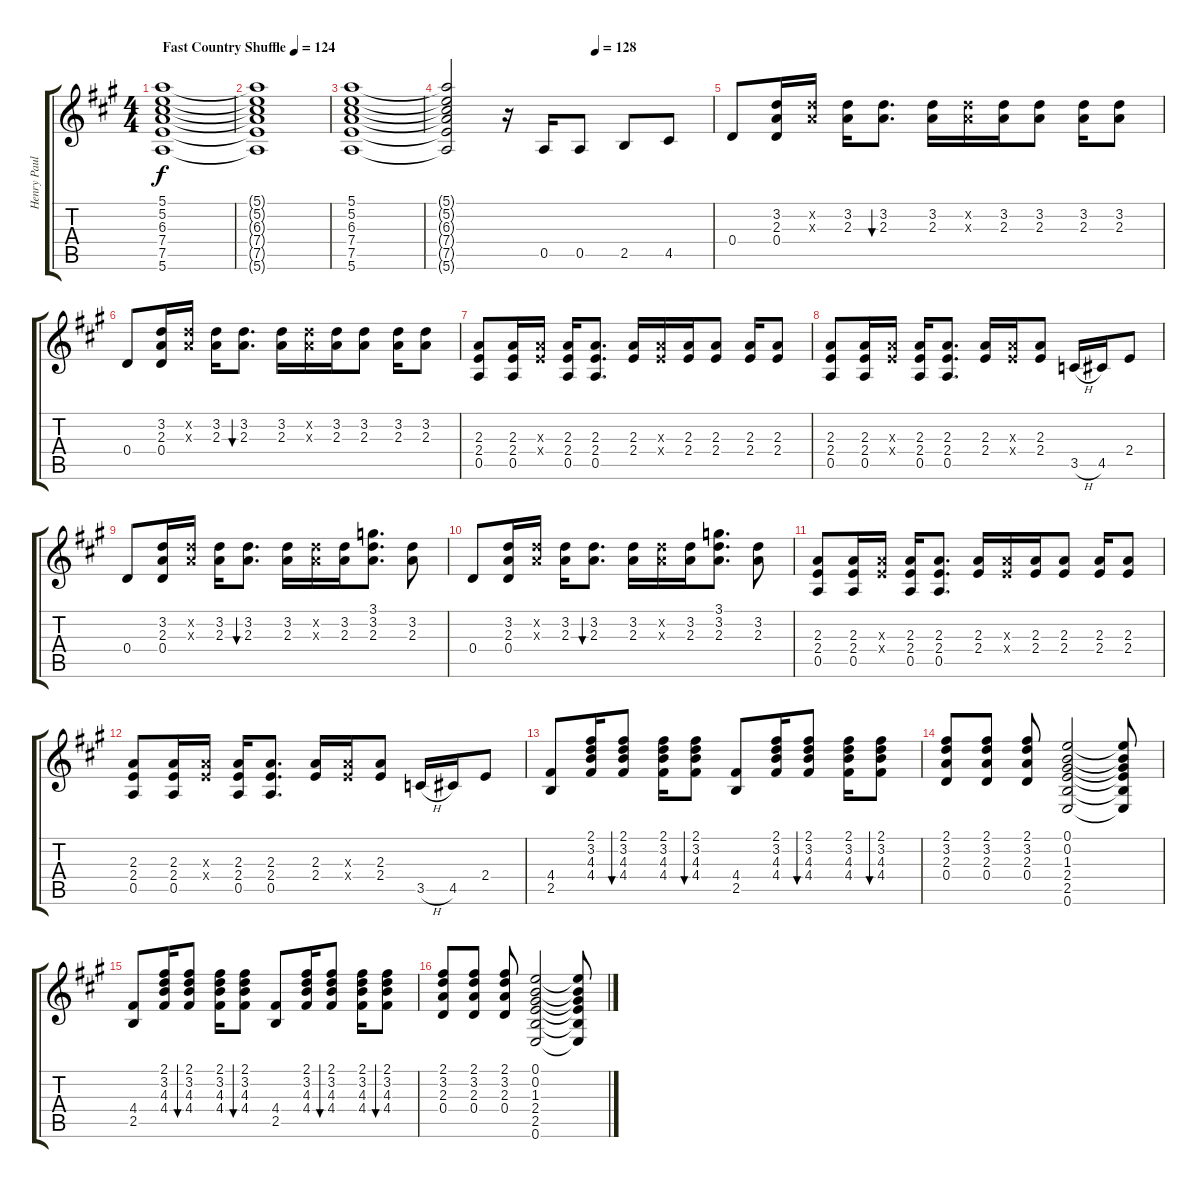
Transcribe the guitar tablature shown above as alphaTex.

\track ("Henry Paul Guitar" "Henry Paul") {instrument electricguitarclean}
\staff {score tabs}
\tuning (E4 B3 G3 D3 A2 E2) {hide}
\ts (4 4)
\tempo (124 "Fast Country Shuffle")
\clef g2
\ks a
(5.1 5.2 6.3 7.4 7.5 5.6).1{dy f instrument electricguitarclean} |
(5.1{t} 5.2{t} 6.3{t} 7.4{t} 7.5{t} 5.6{t}).1 |
(5.1 5.2 6.3 7.4 7.5 5.6).1 |
\tempo (128 0.5625)
(5.1{t} 5.2{t} 6.3{t} 7.4{t} 7.5{t} 5.6{t}).2 r.16 0.5.16 0.5.8 2.5.8 4.5.8 |
0.4.8 (3.2 2.3 0.4).16 (3.2{x} 2.3{x}).16 (3.2 2.3).16 (3.2 2.3).8{d bu 60} (3.2 2.3).16 (3.2{x} 2.3{x}).16 (3.2 2.3).16 (3.2 2.3).8 (3.2 2.3).16 (3.2 2.3).8 |
0.4.8 (3.2 2.3 0.4).16 (3.2{x} 2.3{x}).16 (3.2 2.3).16 (3.2 2.3).8{d bu 60} (3.2 2.3).16 (3.2{x} 2.3{x}).16 (3.2 2.3).16 (3.2 2.3).8 (3.2 2.3).16 (3.2 2.3).8 |
(2.3 2.4 0.5).8 (2.3 2.4 0.5).16 (2.3{x} 2.4{x}).16 (2.3 2.4 0.5).16 (2.3 2.4 0.5).8{d} (2.3 2.4).16 (2.3{x} 2.4{x}).16 (2.3 2.4).16 (2.3 2.4).8 (2.3 2.4).16 (2.3 2.4).8 |
(2.3 2.4 0.5).8 (2.3 2.4 0.5).16 (2.3{x} 2.4{x}).16 (2.3 2.4 0.5).16 (2.3 2.4 0.5).8{d} (2.3 2.4).16 (2.3{x} 2.4{x}).16 (2.3 2.4).8 3.5{h}.16 4.5.16 2.4.8 |
0.4.8 (3.2 2.3 0.4).16 (3.2{x} 2.3{x}).16 (3.2 2.3).16 (3.2 2.3).8{d bu 60} (3.2 2.3).16 (3.2{x} 2.3{x}).16 (3.2 2.3).16 (3.1 3.2 2.3).8{d} (3.2 2.3).8 |
0.4.8 (3.2 2.3 0.4).16 (3.2{x} 2.3{x}).16 (3.2 2.3).16 (3.2 2.3).8{d bu 60} (3.2 2.3).16 (3.2{x} 2.3{x}).16 (3.2 2.3).16 (3.1 3.2 2.3).8{d} (3.2 2.3).8 |
(2.3 2.4 0.5).8 (2.3 2.4 0.5).16 (2.3{x} 2.4{x}).16 (2.3 2.4 0.5).16 (2.3 2.4 0.5).8{d} (2.3 2.4).16 (2.3{x} 2.4{x}).16 (2.3 2.4).16 (2.3 2.4).8 (2.3 2.4).16 (2.3 2.4).8 |
(2.3 2.4 0.5).8 (2.3 2.4 0.5).16 (2.3{x} 2.4{x}).16 (2.3 2.4 0.5).16 (2.3 2.4 0.5).8{d} (2.3 2.4).16 (2.3{x} 2.4{x}).16 (2.3 2.4).8 3.5{h}.16 4.5.16 2.4.8 |
(4.4 2.5).8 (2.1 3.2 4.3 4.4).16 (2.1 3.2 4.3 4.4).8{bu 60} (2.1 3.2 4.3 4.4).16 (2.1 3.2 4.3 4.4).8{bu 60} (4.4 2.5).8 (2.1 3.2 4.3 4.4).16 (2.1 3.2 4.3 4.4).8{bu 60} (2.1 3.2 4.3 4.4).16 (2.1 3.2 4.3 4.4).8{bu 60} |
(2.1 3.2 2.3 0.4).8 (2.1 3.2 2.3 0.4).8 (2.1 3.2 2.3 0.4).8 (0.1 0.2 1.3 2.4 2.5 0.6).2 (0.1{t} 0.2{t} 1.3{t} 2.4{t} 2.5{t} 0.6{t}).8 |
(4.4 2.5).8 (2.1 3.2 4.3 4.4).16 (2.1 3.2 4.3 4.4).8{bu 60} (2.1 3.2 4.3 4.4).16 (2.1 3.2 4.3 4.4).8{bu 60} (4.4 2.5).8 (2.1 3.2 4.3 4.4).16 (2.1 3.2 4.3 4.4).8{bu 60} (2.1 3.2 4.3 4.4).16 (2.1 3.2 4.3 4.4).8{bu 60} |
(2.1 3.2 2.3 0.4).8 (2.1 3.2 2.3 0.4).8 (2.1 3.2 2.3 0.4).8 (0.1 0.2 1.3 2.4 2.5 0.6).2 (0.1{t} 0.2{t} 1.3{t} 2.4{t} 2.5{t} 0.6{t}).8
